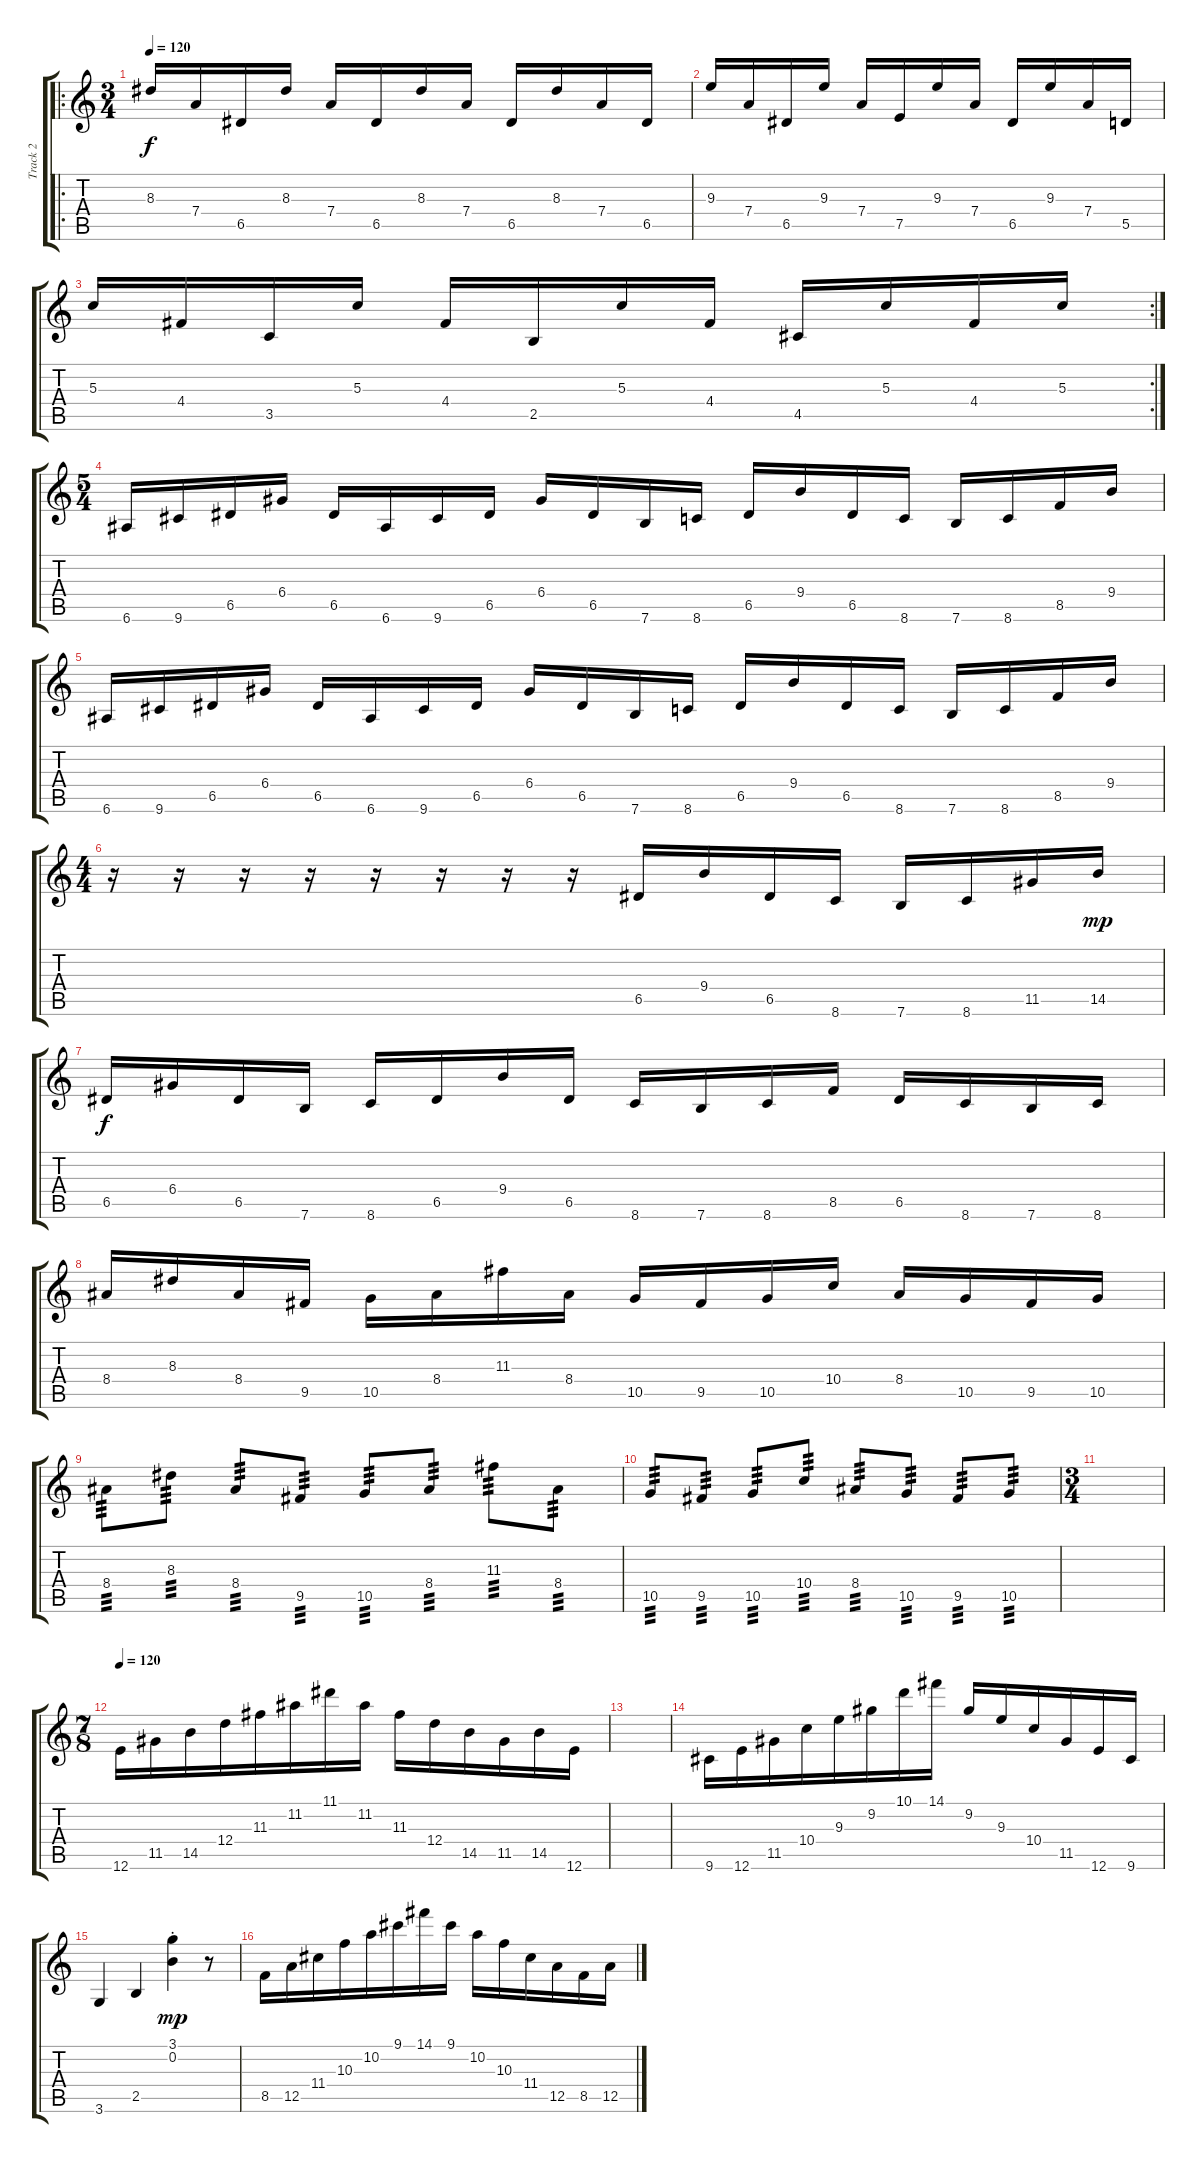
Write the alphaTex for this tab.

\track ("Track 2" "Track 2") {instrument overdrivenguitar}
\staff {score tabs}
\tuning (E4 B3 G3 D3 A2 E2) {hide}
\ro
\ts (3 4)
\tempo 120
\clef g2
\ks c
8.3.16{dy f} 7.4.16 6.5.16 8.3.16 7.4.16 6.5.16 8.3.16 7.4.16 6.5.16 8.3.16 7.4.16 6.5.16 |
9.3.16 7.4.16 6.5.16 9.3.16 7.4.16 7.5.16 9.3.16 7.4.16 6.5.16 9.3.16 7.4.16 5.5.16 |
\rc 2
5.3.16 4.4.16 3.5.16 5.3.16 4.4.16 2.5.16 5.3.16 4.4.16 4.5.16 5.3.16 4.4.16 5.3.16 |
\ts (5 4)
6.6.16 9.6.16 6.5.16 6.4.16 6.5.16 6.6.16 9.6.16 6.5.16 6.4.16 6.5.16 7.6.16 8.6.16 6.5.16 9.4.16 6.5.16 8.6.16 7.6.16 8.6.16 8.5.16 9.4.16 |
6.6.16 9.6.16 6.5.16 6.4.16 6.5.16 6.6.16 9.6.16 6.5.16 6.4.16 6.5.16 7.6.16 8.6.16 6.5.16 9.4.16 6.5.16 8.6.16 7.6.16 8.6.16 8.5.16 9.4.16 |
\ts (4 4)
r.16 r.16 r.16 r.16 r.16 r.16 r.16 r.16 6.5.16 9.4.16 6.5.16 8.6.16 7.6.16 8.6.16 11.5.16 14.5.16{dy mp} |
6.5.16{dy f} 6.4.16 6.5.16 7.6.16 8.6.16 6.5.16 9.4.16 6.5.16 8.6.16 7.6.16 8.6.16 8.5.16 6.5.16 8.6.16 7.6.16 8.6.16 |
8.4.16 8.3.16 8.4.16 9.5.16 10.5.16 8.4.16 11.3.16 8.4.16 10.5.16 9.5.16 10.5.16 10.4.16 8.4.16 10.5.16 9.5.16 10.5.16 |
8.4.8{tp 3} 8.3.8{tp 3} 8.4.8{tp 3} 9.5.8{tp 3} 10.5.8{tp 3} 8.4.8{tp 3} 11.3.8{tp 3} 8.4.8{tp 3} |
10.5.8{tp 3} 9.5.8{tp 3} 10.5.8{tp 3} 10.4.8{tp 3} 8.4.8{tp 3} 10.5.8{tp 3} 9.5.8{tp 3} 10.5.8{tp 3} |
\ts (3 4)
|
\ts (7 8)
\tempo 120
12.6.16 11.5.16 14.5.16 12.4.16 11.3.16 11.2.16 11.1.16 11.2.16 11.3.16 12.4.16 14.5.16 11.5.16 14.5.16 12.6.16 |
|
9.6.16 12.6.16 11.5.16 10.4.16 9.3.16 9.2.16 10.1.16 14.1.16 9.2.16 9.3.16 10.4.16 11.5.16 12.6.16 9.6.16 |
3.6.4 2.5.4 (3.1{st} 0.2{st}).4{dy mp} r.8 |
8.5.16 12.5.16 11.4.16 10.3.16 10.2.16 9.1.16 14.1.16 9.1.16 10.2.16 10.3.16 11.4.16 12.5.16 8.5.16 12.5.16
